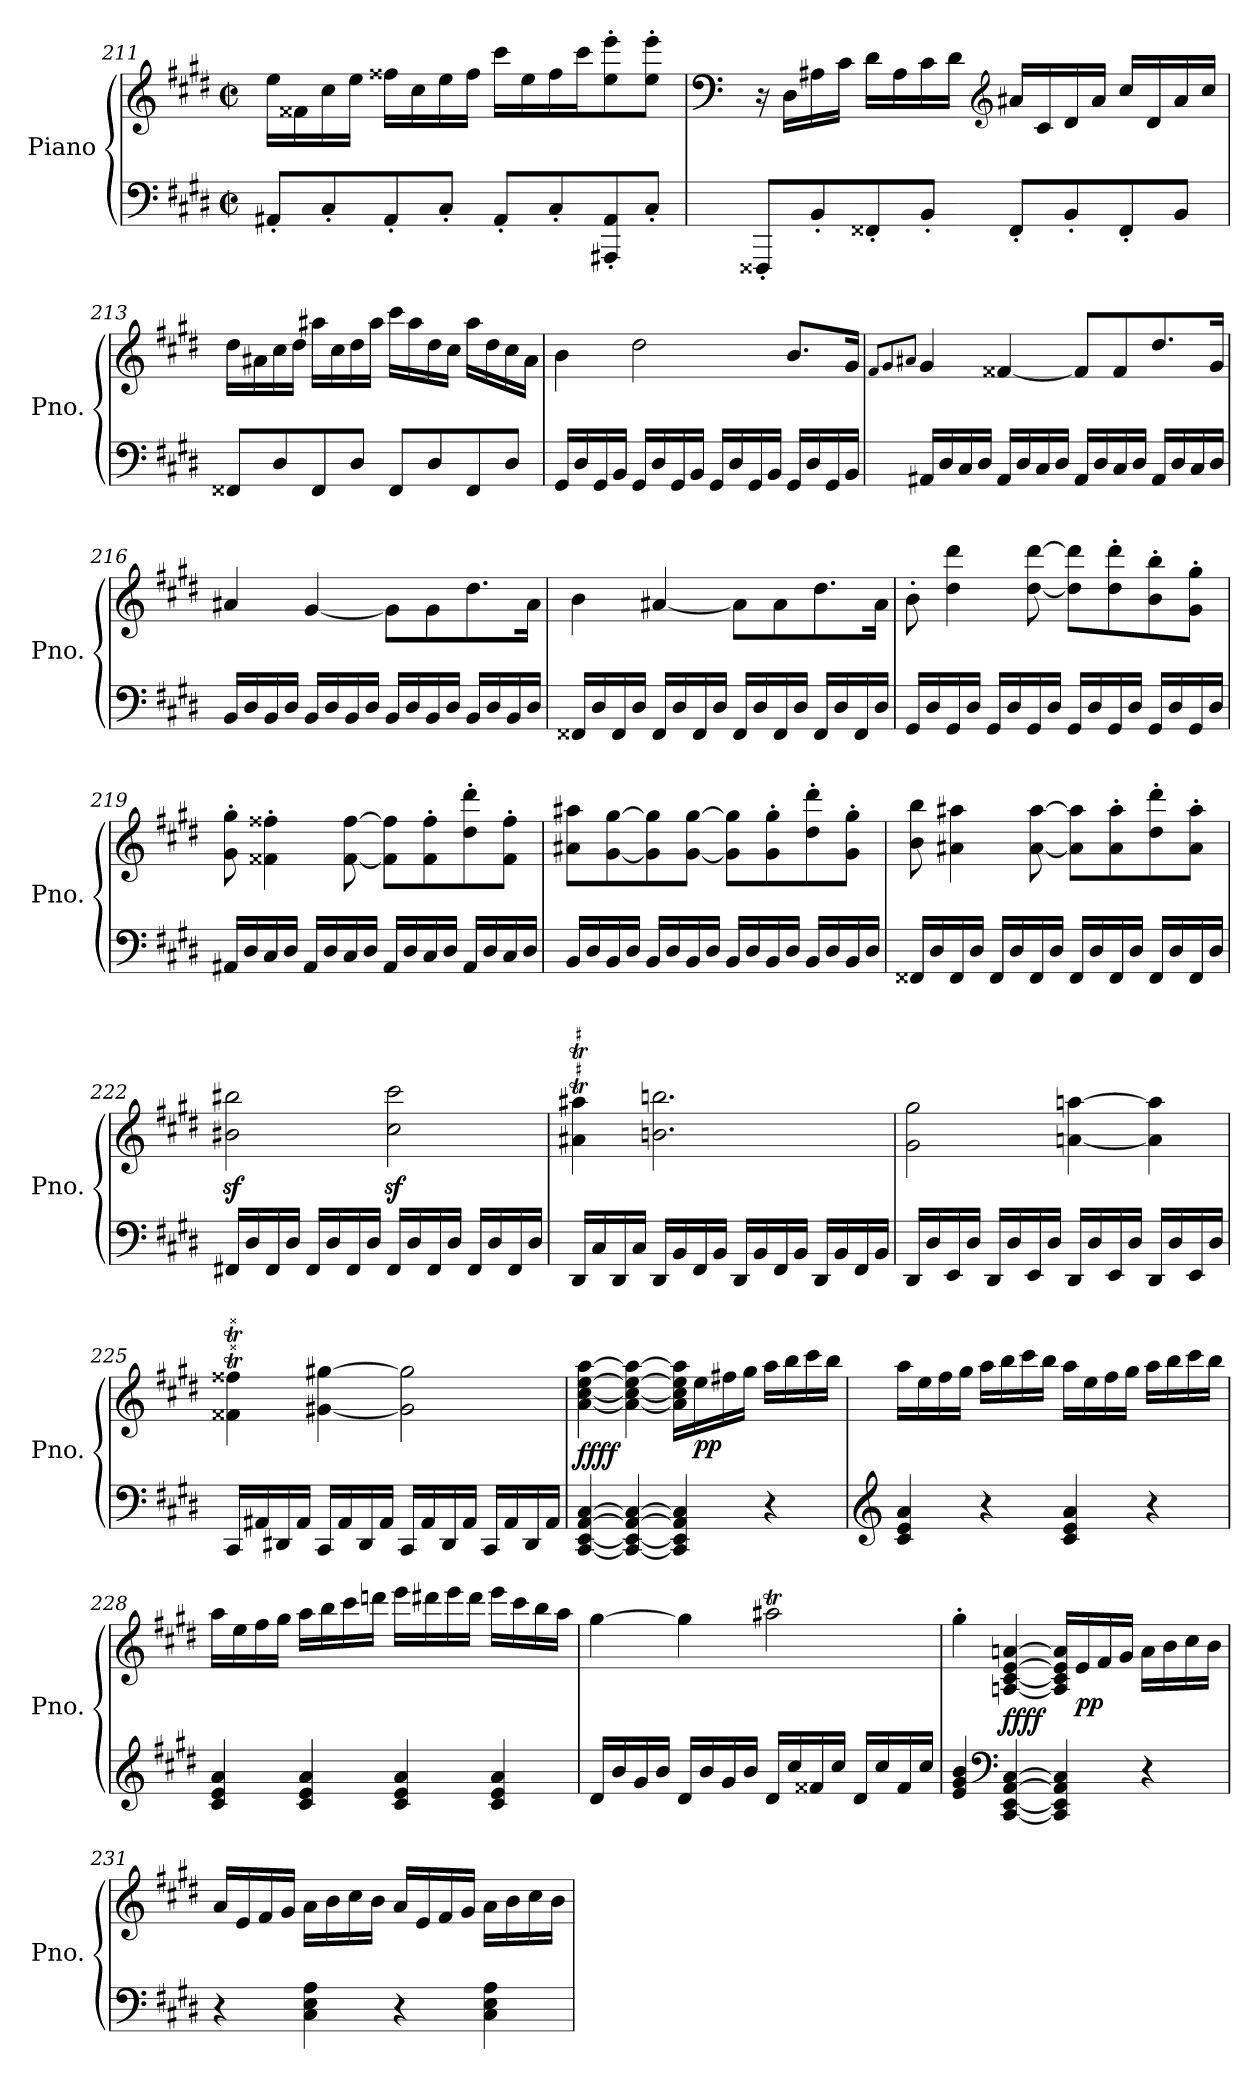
**kern	**kern	**dynam
*part1	*part1	*part1
*staff2	*staff1	*staff1/2
*I"Piano	*	*
*I'Pno.	*	*
*clefF4	*clefG2	*
*k[f#c#g#d#]	*k[f#c#g#d#]	*
*M2/2	*M2/2	*
*met(c|)	*met(c|)	*
=211	=211	=211
8AA#X'/L	16ee\LL	.
.	16f##X\	.
8C#'/	16cc#\	.
.	16ee\JJ	.
8AA#'/	16ff##X\LL	.
.	16cc#\	.
8C#'/J	16ee\	.
.	16ff##\JJ	.
8AA#'/L	16ccc#\LL	.
.	16ee\	.
8C#'/	16ff##\	.
.	16ccc#\J	.
8AAA#X/' 8AA#/'	8ee\' 8eee\'	.
8C#'/J	8ee\' 8eee\'J	.
!!LO:LB:g=z
=212	=212	=212
*	*clefF4	*
8FFF##X'/L	16r	.
.	16D#\LL	.
8BB'/	16A#X\	.
.	16c#\JJ	.
8FF##X'/	16d#\LL	.
.	16A#\	.
8BB'/J	16c#\	.
.	16d#\JJ	.
*	*clefG2	*
8FF##'/L	16a#X/LL	.
.	16c#/	.
8BB'/	16d#/	.
.	16a#/JJ	.
8FF##'/	16cc#/LL	.
.	16d#/	.
8BB/J	16a#/	.
.	16cc#/JJ	.
=213	=213	=213
8FF##X/L	16dd#\LL	.
.	16a#X\	.
8D#/	16cc#\	.
.	16dd#\JJ	.
8FF##/	16aa#X\LL	.
.	16cc#\	.
8D#/J	16dd#\	.
.	16aa#\JJ	.
8FF##/L	16ccc#\LL	.
.	16aa#\	.
8D#/	16dd#\	.
.	16cc#\JJ	.
8FF##/	16aa#\LL	.
.	16dd#\	.
8D#/J	16cc#\	.
.	16a#\JJ	.
!!LO:LB:g=z
=214	=214	=214
16GG#/LL	4b\	.
16D#/	.	.
16GG#/	.	.
16BB/JJ	.	.
16GG#/LL	2dd#\	.
16D#/	.	.
16GG#/	.	.
16BB/JJ	.	.
16GG#/LL	.	.
16D#/	.	.
16GG#/	.	.
16BB/JJ	.	.
16GG#/LL	8.b/L	.
16D#/	.	.
16GG#/	.	.
16BB/JJ	16g#/Jk	.
=215	=215	=215
.	8qf#/L	.
.	8qg#/	.
.	8qa#X/J	.
16AA#X/LL	4g#/	.
16D#/	.	.
16C#/	.	.
16D#/JJ	.	.
16AA#/LL	[4f##X/	.
16D#/	.	.
16C#/	.	.
16D#/JJ	.	.
16AA#/LL	8f##/L]	.
16D#/	.	.
16C#/	8f##/	.
16D#/JJ	.	.
16AA#/LL	8.dd#/	.
16D#/	.	.
16C#/	.	.
16D#/JJ	16g#/Jk	.
!!LO:PB:g=z
=216	=216	=216
16BB/LL	4a#X/	.
16D#/	.	.
16BB/	.	.
16D#/JJ	.	.
16BB/LL	[4g#/	.
16D#/	.	.
16BB/	.	.
16D#/JJ	.	.
16BB/LL	8g#\L]	.
16D#/	.	.
16BB/	8g#\	.
16D#/JJ	.	.
16BB/LL	8.dd#\	.
16D#/	.	.
16BB/	.	.
16D#/JJ	16a#\Jk	.
=217	=217	=217
16FF##X/LL	4b\	.
16D#/	.	.
16FF##/	.	.
16D#/JJ	.	.
16FF##/LL	[4a#X/	.
16D#/	.	.
16FF##/	.	.
16D#/JJ	.	.
16FF##/LL	8a#\L]	.
16D#/	.	.
16FF##/	8a#\	.
16D#/JJ	.	.
16FF##/LL	8.dd#\	.
16D#/	.	.
16FF##/	.	.
16D#/JJ	16a#\Jk	.
!!LO:LB:g=z
=218	=218	=218
16GG#/LL	8b'\	.
16D#/	.	.
16GG#/	4dd#\ 4ddd#\	.
16D#/JJ	.	.
16GG#/LL	.	.
16D#/	.	.
16GG#/	[8dd#\ [8ddd#\	.
16D#/JJ	.	.
16GG#/LL	8dd#\] 8ddd#\]L	.
16D#/	.	.
16GG#/	8dd#\' 8ddd#\'	.
16D#/JJ	.	.
16GG#/LL	8b\' 8bb\'	.
16D#/	.	.
16GG#/	8g#\' 8gg#\'J	.
16D#/JJ	.	.
=219	=219	=219
16AA#X/LL	8g#\' 8gg#\'	.
16D#/	.	.
16C#/	4f##X\' 4ff##X\'	.
16D#/JJ	.	.
16AA#/LL	.	.
16D#/	.	.
16C#/	[8f##\ [8ff##\	.
16D#/JJ	.	.
16AA#/LL	8f##\] 8ff##\]L	.
16D#/	.	.
16C#/	8f##\' 8ff##\'	.
16D#/JJ	.	.
16AA#/LL	8dd#\' 8ddd#\'	.
16D#/	.	.
16C#/	8f##\' 8ff##\'J	.
16D#/JJ	.	.
!!LO:LB:g=z
=220	=220	=220
16BB/LL	8a#X\ 8aa#X\L	.
16D#/	.	.
16BB/	[8g#\ [8gg#\	.
16D#/JJ	.	.
16BB/LL	8g#\] 8gg#\]	.
16D#/	.	.
16BB/	[8g#\ [8gg#\J	.
16D#/JJ	.	.
16BB/LL	8g#\] 8gg#\]L	.
16D#/	.	.
16BB/	8g#\' 8gg#\'	.
16D#/JJ	.	.
16BB/LL	8dd#\' 8ddd#\'	.
16D#/	.	.
16BB/	8g#\' 8gg#\'J	.
16D#/JJ	.	.
=221	=221	=221
16FF##X/LL	8b\ 8bb\	.
16D#/	.	.
16FF##/	4a#X\ 4aa#X\	.
16D#/JJ	.	.
16FF##/LL	.	.
16D#/	.	.
16FF##/	[8a#\ [8aa#\	.
16D#/JJ	.	.
16FF##/LL	8a#\] 8aa#\]L	.
16D#/	.	.
16FF##/	8a#\' 8aa#\'	.
16D#/JJ	.	.
16FF##/LL	8dd#\' 8ddd#\'	.
16D#/	.	.
16FF##/	8a#\' 8aa#\'J	.
16D#/JJ	.	.
!!LO:LB:g=z
=222	=222	=222
16FF#X/LL	2b#X\z< 2bb#X\z<	.
16D#/	.	.
16FF#/	.	.
16D#/JJ	.	.
16FF#/LL	.	.
16D#/	.	.
16FF#/	.	.
16D#/JJ	.	.
16FF#/LL	2cc#\z< 2ccc#\z<	.
16D#/	.	.
16FF#/	.	.
16D#/JJ	.	.
16FF#/LL	.	.
16D#/	.	.
16FF#/	.	.
16D#/JJ	.	.
=223	=223	=223
16DD#/LL	4a#X\T 4aa#X\T	.
16C#/	.	.
16DD#/	.	.
16C#/JJ	.	.
16DD#/LL	2.bn\ 2.bbn\	.
16BB/	.	.
16FF#/	.	.
16BB/JJ	.	.
16DD#/LL	.	.
16BB/	.	.
16FF#/	.	.
16BB/JJ	.	.
16DD#/LL	.	.
16BB/	.	.
16FF#/	.	.
16BB/JJ	.	.
!!LO:LB:g=z
=224	=224	=224
16DD#/LL	2g#\ 2gg#\	.
16D#/	.	.
16EE/	.	.
16D#/JJ	.	.
16DD#/LL	.	.
16D#/	.	.
16EE/	.	.
16D#/JJ	.	.
16DD#/LL	[4an\ [4aan\	.
16D#/	.	.
16EE/	.	.
16D#/JJ	.	.
16DD#/LL	4a\] 4aa\]	.
16D#/	.	.
16EE/	.	.
16D#/JJ	.	.
=225	=225	=225
16CC#/LL	4f##X\T 4ff##X\T	.
16AA#X/	.	.
16DD#X/	.	.
16AA#/JJ	.	.
16CC#/LL	[4g#\ [4gg#\	.
16AA#/	.	.
16DD#/	.	.
16AA#/JJ	.	.
16CC#/LL	2g#\] 2gg#\]	.
16AA#/	.	.
16DD#/	.	.
16AA#/JJ	.	.
16CC#/LL	.	.
16AA#/	.	.
16DD#/	.	.
16AA#/JJ	.	.
!!LO:LB:g=z
=226	=226	=226
!	!	!LO:DY:b
!	!	!LO:DY:n=1:b
[4CC#/ [4EE/ [4AA/ [4C#/	[4a\ [4cc#\ [4ee\ [4aa\	ff ff
4CC#/_ 4EE/_ 4AA/_ 4C#/_	4a\_ 4cc#\_ 4ee\_ 4aa\_	.
4CC#/] 4EE/] 4AA/] 4C#/]	16a\] 16cc#\] 16ee\] 16aa\]LL	.
!	!	!LO:DY:n=2:b
!	!	!LO:DY:n=3:b
.	16ee\	p p
.	16ff#X\	.
.	16gg#\JJ	.
4r	16aa\LL	.
.	16bb\	.
.	16ccc#\	.
.	16bb\JJ	.
=227	=227	=227
*clefG2	*	*
4c#/ 4e/ 4a/	16aa\LL	.
.	16ee\	.
.	16ff#\	.
.	16gg#\JJ	.
4r	16aa\LL	.
.	16bb\	.
.	16ccc#\	.
.	16bb\JJ	.
4c#/ 4e/ 4a/	16aa\LL	.
.	16ee\	.
.	16ff#\	.
.	16gg#\JJ	.
4r	16aa\LL	.
.	16bb\	.
.	16ccc#\	.
.	16bb\JJ	.
!!LO:PB:g=z
=228	=228	=228
4c#/ 4e/ 4a/	16aa\LL	.
.	16ee\	.
.	16ff#\	.
.	16gg#\JJ	.
4c#/ 4e/ 4a/	16aa\LL	.
.	16bb\	.
.	16ccc#\	.
.	16dddn\JJ	.
4c#/ 4e/ 4a/	16eee\LL	.
.	16ddd#X\	.
.	16eee\	.
.	16ddd#\JJ	.
4c#/ 4e/ 4a/	16eee\LL	.
.	16ccc#\	.
.	16bb\	.
.	16aa\JJ	.
=229	=229	=229
16d#/LL	[4gg#\	.
16b/	.	.
16g#/	.	.
16b/JJ	.	.
16d#/LL	4gg#\]	.
16b/	.	.
16g#/	.	.
16b/JJ	.	.
16d#/LL	2aa#Xt\	.
16cc#/	.	.
16f##X/	.	.
16cc#/JJ	.	.
16d#/LL	.	.
16cc#/	.	.
16f##/	.	.
16cc#/JJ	.	.
!!LO:LB:g=z
=230	=230	=230
4e/ 4g#/ 4b/	4gg#'\	.
*clefF4	*	*
!	!	!LO:DY:b
!	!	!LO:DY:n=1:b
[4CC#/ [4EE/ [4AA/ [4C#/	[4An/ [4c#/ [4e/ [4an/	ff ff
4CC#/] 4EE/] 4AA/] 4C#/]	16A/] 16c#/] 16e/] 16a/]LL	.
!	!	!LO:DY:n=2:b
!	!	!LO:DY:n=3:b
.	16e/	p p
.	16f#/	.
.	16g#/JJ	.
4r	16a\LL	.
.	16b\	.
.	16cc#\	.
.	16b\JJ	.
=231	=231	=231
4r	16a/LL	.
.	16e/	.
.	16f#/	.
.	16g#/JJ	.
4C#\ 4E\ 4A\	16a\LL	.
.	16b\	.
.	16cc#\	.
.	16b\JJ	.
4r	16a/LL	.
.	16e/	.
.	16f#/	.
.	16g#/JJ	.
4C#\ 4E\ 4A\	16a\LL	.
.	16b\	.
.	16cc#\	.
.	16b\JJ	.
=	=	=
*-	*-	*-
